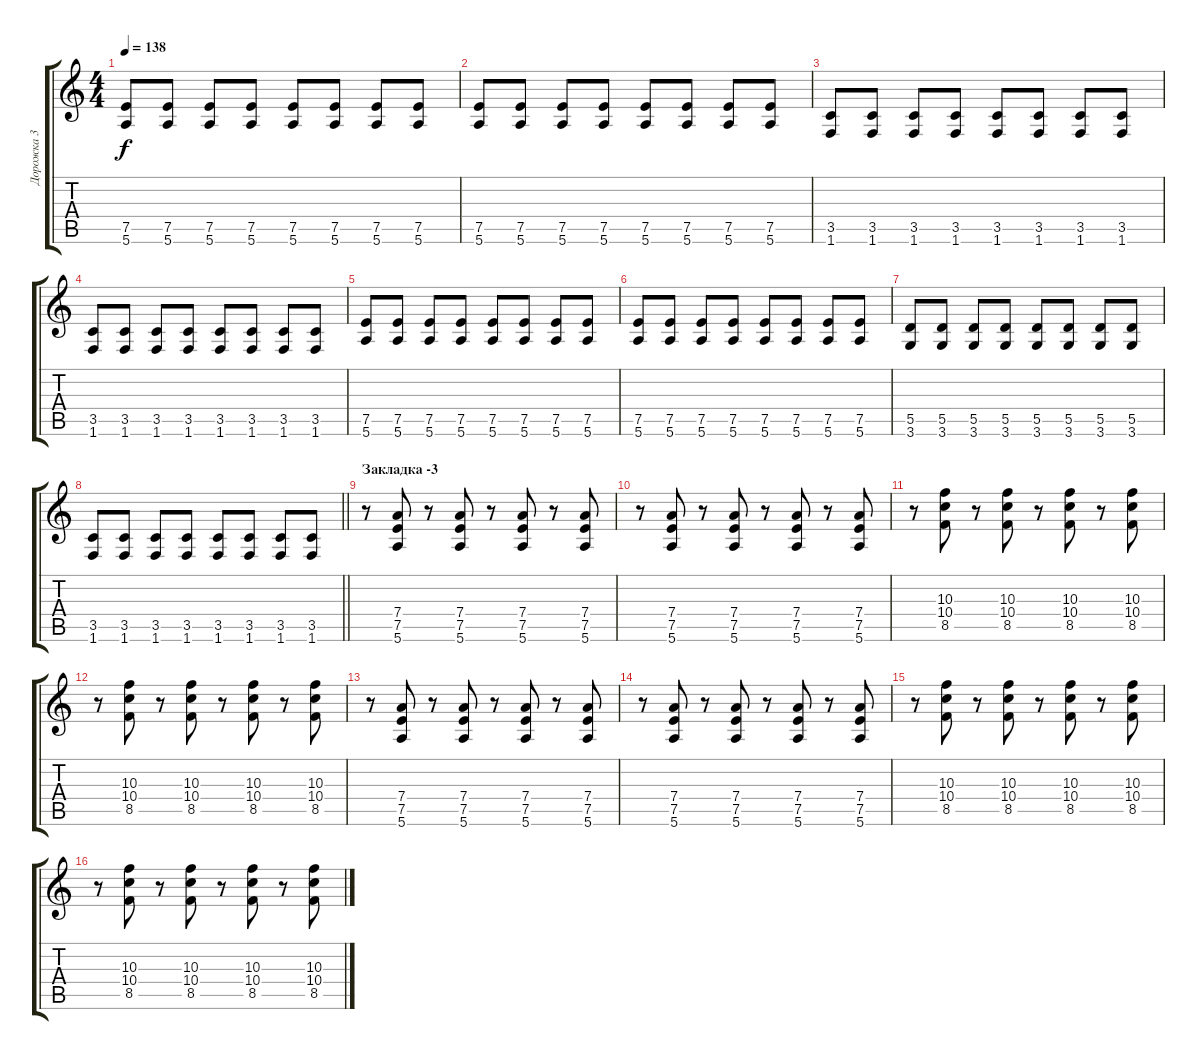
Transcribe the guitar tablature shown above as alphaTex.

\track ("Дорожка 3" "Дорожка 3") {instrument distortionguitar}
\staff {score tabs}
\tuning (E4 B3 G3 D3 A2 E2) {hide}
\ts (4 4)
\tempo 138
\clef g2
\ks c
(7.5 5.6).8{dy f} (7.5 5.6).8 (7.5 5.6).8 (7.5 5.6).8 (7.5 5.6).8 (7.5 5.6).8 (7.5 5.6).8 (7.5 5.6).8 |
(7.5 5.6).8 (7.5 5.6).8 (7.5 5.6).8 (7.5 5.6).8 (7.5 5.6).8 (7.5 5.6).8 (7.5 5.6).8 (7.5 5.6).8 |
(3.5 1.6).8 (3.5 1.6).8 (3.5 1.6).8 (3.5 1.6).8 (3.5 1.6).8 (3.5 1.6).8 (3.5 1.6).8 (3.5 1.6).8 |
(3.5 1.6).8 (3.5 1.6).8 (3.5 1.6).8 (3.5 1.6).8 (3.5 1.6).8 (3.5 1.6).8 (3.5 1.6).8 (3.5 1.6).8 |
(7.5 5.6).8 (7.5 5.6).8 (7.5 5.6).8 (7.5 5.6).8 (7.5 5.6).8 (7.5 5.6).8 (7.5 5.6).8 (7.5 5.6).8 |
(7.5 5.6).8 (7.5 5.6).8 (7.5 5.6).8 (7.5 5.6).8 (7.5 5.6).8 (7.5 5.6).8 (7.5 5.6).8 (7.5 5.6).8 |
(5.5 3.6).8 (5.5 3.6).8 (5.5 3.6).8 (5.5 3.6).8 (5.5 3.6).8 (5.5 3.6).8 (5.5 3.6).8 (5.5 3.6).8 |
\barLineRight lightlight
(3.5 1.6).8 (3.5 1.6).8 (3.5 1.6).8 (3.5 1.6).8 (3.5 1.6).8 (3.5 1.6).8 (3.5 1.6).8 (3.5 1.6).8 |
\section ("" "Закладка -3")
r.8 (7.4 7.5 5.6).8 r.8 (7.4 7.5 5.6).8 r.8 (7.4 7.5 5.6).8 r.8 (7.4 7.5 5.6).8 |
r.8 (7.4 7.5 5.6).8 r.8 (7.4 7.5 5.6).8 r.8 (7.4 7.5 5.6).8 r.8 (7.4 7.5 5.6).8 |
r.8 (10.3 10.4 8.5).8 r.8 (10.3 10.4 8.5).8 r.8 (10.3 10.4 8.5).8 r.8 (10.3 10.4 8.5).8 |
r.8 (10.3 10.4 8.5).8 r.8 (10.3 10.4 8.5).8 r.8 (10.3 10.4 8.5).8 r.8 (10.3 10.4 8.5).8 |
r.8 (7.4 7.5 5.6).8 r.8 (7.4 7.5 5.6).8 r.8 (7.4 7.5 5.6).8 r.8 (7.4 7.5 5.6).8 |
r.8 (7.4 7.5 5.6).8 r.8 (7.4 7.5 5.6).8 r.8 (7.4 7.5 5.6).8 r.8 (7.4 7.5 5.6).8 |
r.8 (10.3 10.4 8.5).8 r.8 (10.3 10.4 8.5).8 r.8 (10.3 10.4 8.5).8 r.8 (10.3 10.4 8.5).8 |
r.8 (10.3 10.4 8.5).8 r.8 (10.3 10.4 8.5).8 r.8 (10.3 10.4 8.5).8 r.8 (10.3 10.4 8.5).8
